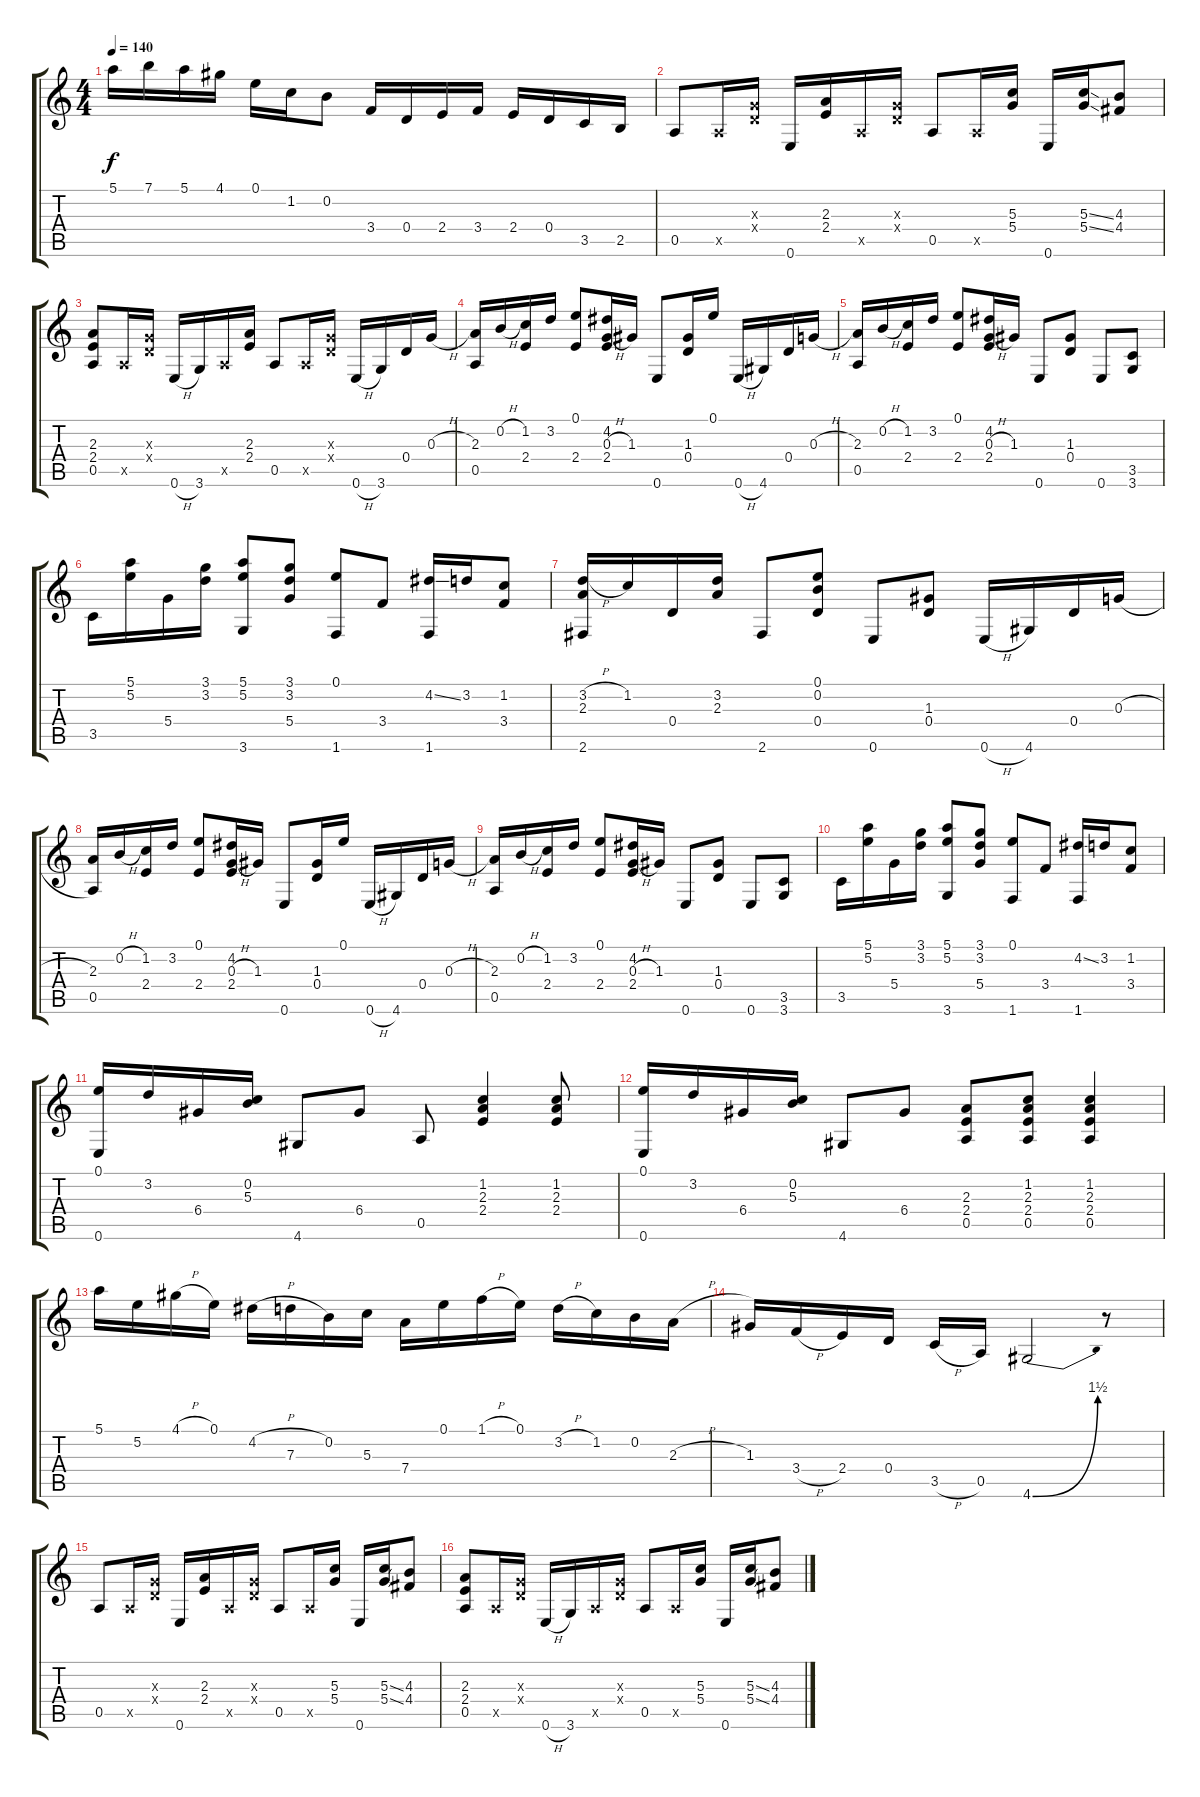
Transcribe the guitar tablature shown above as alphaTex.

\track "" {instrument acousticguitarsteel}
\staff {score tabs}
\tuning (E4 B3 G3 D3 A2 E2) {hide}
\ts (4 4)
\tempo 140
\clef g2
\ks c
5.1.16{dy f} 7.1.16 5.1.16 4.1.16 0.1.16 1.2.16 0.2.8 3.4.16 0.4.16 2.4.16 3.4.16 2.4.16 0.4.16 3.5.16 2.5.16 |
0.5.8 0.5{x}.16 (0.3{x} 0.4{x}).16 0.6.16 (2.3 2.4).16 0.5{x}.16 (0.3{x} 0.4{x}).16 0.5.8 0.5{x}.16 (5.3 5.4).16 0.6.16 (5.3{ss} 5.4{ss}).16 (4.3 4.4).8 |
(2.3 2.4 0.5).8 0.5{x}.16 (0.3{x} 0.4{x}).16 0.6{h}.16 3.6.16 0.5{x}.16 (2.3 2.4).16 0.5.8 0.5{x}.16 (0.3{x} 0.4{x}).16 0.6{h}.16 3.6.16 0.4.16 0.3{h}.16 |
(2.3 0.5).16 0.2{h}.16 (1.2 2.4).16 3.2.16 (0.1 2.4).8 (4.2 0.3{h} 2.4).16 1.3.16 0.6.8 (1.3 0.4).16 0.1.16 0.6{h}.16 4.6.16 0.4.16 0.3{h}.16 |
(2.3 0.5).16 0.2{h}.16 (1.2 2.4).16 3.2.16 (0.1 2.4).8 (4.2 0.3{h} 2.4).16 1.3.16 0.6.8 (1.3 0.4).8 0.6.8 (3.5 3.6).8 |
3.5.16 (5.1 5.2).16 5.4.16 (3.1 3.2).16 (5.1 5.2 3.6).8 (3.1 3.2 5.4).8 (0.1 1.6).8 3.4.8 (4.2{ss} 1.6).16 3.2.16 (1.2 3.4).8 |
(3.2{h} 2.3 2.6).16 1.2.16 0.4.16 (3.2 2.3).16 2.6.8 (0.1 0.2 0.4).8 0.6.8 (1.3 0.4).8 0.6{h}.16 4.6.16 0.4.16 0.3{h}.16 |
(2.3 0.5).16 0.2{h}.16 (1.2 2.4).16 3.2.16 (0.1 2.4).8 (4.2 0.3{h} 2.4).16 1.3.16 0.6.8 (1.3 0.4).16 0.1.16 0.6{h}.16 4.6.16 0.4.16 0.3{h}.16 |
(2.3 0.5).16 0.2{h}.16 (1.2 2.4).16 3.2.16 (0.1 2.4).8 (4.2 0.3{h} 2.4).16 1.3.16 0.6.8 (1.3 0.4).8 0.6.8 (3.5 3.6).8 |
3.5.16 (5.1 5.2).16 5.4.16 (3.1 3.2).16 (5.1 5.2 3.6).8 (3.1 3.2 5.4).8 (0.1 1.6).8 3.4.8 (4.2{ss} 1.6).16 3.2.16 (1.2 3.4).8 |
(0.1 0.6).16 3.2.16 6.4.16 (0.2 5.3).16 4.6.8 6.4.8 0.5.8 (1.2 2.3 2.4).4 (1.2 2.3 2.4).8 |
(0.1 0.6).16 3.2.16 6.4.16 (0.2 5.3).16 4.6.8 6.4.8 (2.3 2.4 0.5).8 (1.2 2.3 2.4 0.5).8 (1.2 2.3 2.4 0.5).4 |
5.1.16 5.2.16 4.1{h}.16 0.1.16 4.2{h}.16 7.3.16 0.2.16 5.3.16 7.4.16 0.1.16 1.1{h}.16 0.1.16 3.2{h}.16 1.2.16 0.2.16 2.3{h}.16 |
1.3.16 3.4{h}.16 2.4.16 0.4.16 3.5{h}.16 0.5.16 4.6{be (bend 0 0 60 6)}.2 r.8 |
0.5.8 0.5{x}.16 (0.3{x} 0.4{x}).16 0.6.16 (2.3 2.4).16 0.5{x}.16 (0.3{x} 0.4{x}).16 0.5.8 0.5{x}.16 (5.3 5.4).16 0.6.16 (5.3{ss} 5.4{ss}).16 (4.3 4.4).8 |
(2.3 2.4 0.5).8 0.5{x}.16 (0.3{x} 0.4{x}).16 0.6{h}.16 3.6.16 0.5{x}.16 (0.3{x} 0.4{x}).16 0.5.8 0.5{x}.16 (5.3 5.4).16 0.6.16 (5.3{ss} 5.4{ss}).16 (4.3 4.4).8
